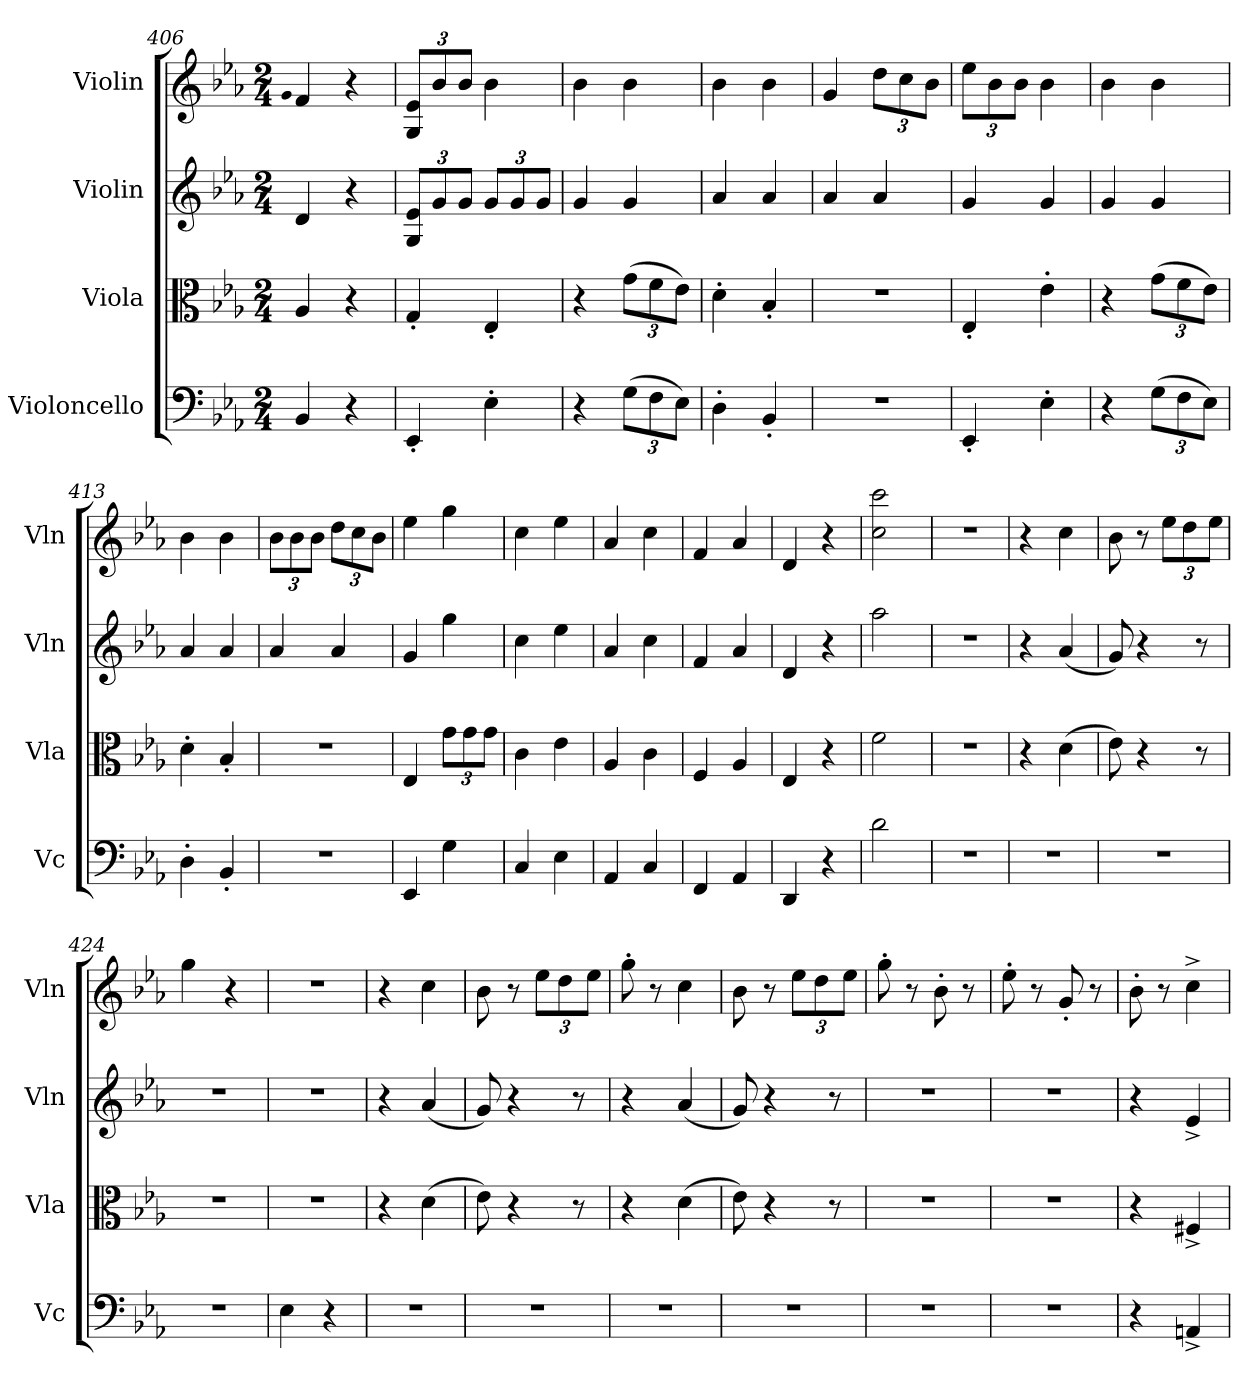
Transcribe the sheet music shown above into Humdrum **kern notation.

**kern	**kern	**kern	**kern
*part4	*part3	*part2	*part1
*staff4	*staff3	*staff2	*staff1
*I"Violoncello	*I"Viola	*I"Violin	*I"Violin
*I'Vc	*I'Vla	*I'Vln	*I'Vln
*clefF4	*clefC3	*clefG2	*clefG2
*k[b-e-a-]	*k[b-e-a-]	*k[b-e-a-]	*k[b-e-a-]
*M2/4	*M2/4	*M2/4	*M2/4
=406	=406	=406	=406
.	.	.	qg
4BB-/	4A-/	4d/	4f/
4r	4r	4r	4r
=407	=407	=407	=407
4EE-'/	4G'/	12G/ 12e-/L	12G/ 12e-/L
.	.	12g/	12b-/
.	.	12g/J	12b-/J
4E-'\	4E-'/	12g/L	4b-\
.	.	12g/	.
.	.	12g/J	.
=408	=408	=408	=408
4r	4r	4g/	4b-\
(12G\L	(12g\L	4g/	4b-\
12F\	12f\	.	.
12E-\J)	12e-\J)	.	.
=409	=409	=409	=409
4D'\	4d'\	4a-/	4b-\
4BB-'/	4B-'/	4a-/	4b-\
=410	=410	=410	=410
2r	2r	4a-/	4g/
.	.	4a-/	12dd\L
.	.	.	12cc\
.	.	.	12b-\J
=411	=411	=411	=411
4EE-'/	4E-'/	4g/	12ee-\L
.	.	.	12b-\
.	.	.	12b-\J
4E-'\	4e-'\	4g/	4b-\
=412	=412	=412	=412
4r	4r	4g/	4b-\
(12G\L	(12g\L	4g/	4b-\
12F\	12f\	.	.
12E-\J)	12e-\J)	.	.
=413	=413	=413	=413
4D'\	4d'\	4a-/	4b-\
4BB-'/	4B-'/	4a-/	4b-\
=414	=414	=414	=414
2r	2r	4a-/	12b-\L
.	.	.	12b-\
.	.	.	12b-\J
.	.	4a-/	12dd\L
.	.	.	12cc\
.	.	.	12b-\J
=415	=415	=415	=415
4EE-/	4E-/	4g/	4ee-\
4G\	12g\L	4gg\	4gg\
.	12g\	.	.
.	12g\J	.	.
=416	=416	=416	=416
4C/	4c\	4cc\	4cc\
4E-\	4e-\	4ee-\	4ee-\
=417	=417	=417	=417
4AA-/	4A-/	4a-/	4a-/
4C/	4c\	4cc\	4cc\
=418	=418	=418	=418
4FF/	4F/	4f/	4f/
4AA-/	4A-/	4a-/	4a-/
=419	=419	=419	=419
4DD/	4E-/	4d/	4d/
4r	4r	4r	4r
=420	=420	=420	=420
2d\	2f\	2aa-\	2cc\ 2ccc\
=421	=421	=421	=421
2r	2r	2r	2r
=422	=422	=422	=422
2r	4r	4r	4r
.	(4d\	(4a-/	4cc\
=423	=423	=423	=423
2r	8e-\)	8g/)	8b-\
.	4r	4r	8r
.	.	.	12ee-\L
.	.	.	12dd\
.	8r	8r	.
.	.	.	12ee-\J
=424	=424	=424	=424
2r	2r	2r	4gg\
.	.	.	4r
=425	=425	=425	=425
4E-\	2r	2r	2r
4r	.	.	.
=426	=426	=426	=426
2r	4r	4r	4r
.	(4d\	(4a-/	4cc\
=427	=427	=427	=427
2r	8e-\)	8g/)	8b-\
.	4r	4r	8r
.	.	.	12ee-\L
.	.	.	12dd\
.	8r	8r	.
.	.	.	12ee-\J
=428	=428	=428	=428
2r	4r	4r	8gg'\
.	.	.	8r
.	(4d\	(4a-/	4cc\
=429	=429	=429	=429
2r	8e-\)	8g/)	8b-\
.	4r	4r	8r
.	.	.	12ee-\L
.	.	.	12dd\
.	8r	8r	.
.	.	.	12ee-\J
=430	=430	=430	=430
2r	2r	2r	8gg'\
.	.	.	8r
.	.	.	8b-'\
.	.	.	8r
=431	=431	=431	=431
2r	2r	2r	8ee-'\
.	.	.	8r
.	.	.	8g'/
.	.	.	8r
=432	=432	=432	=432
4r	4r	4r	8b-'\
.	.	.	8r
4AAn^/	4F#X^/	4e-^/	4cc^\
=	=	=	=
*-	*-	*-	*-
